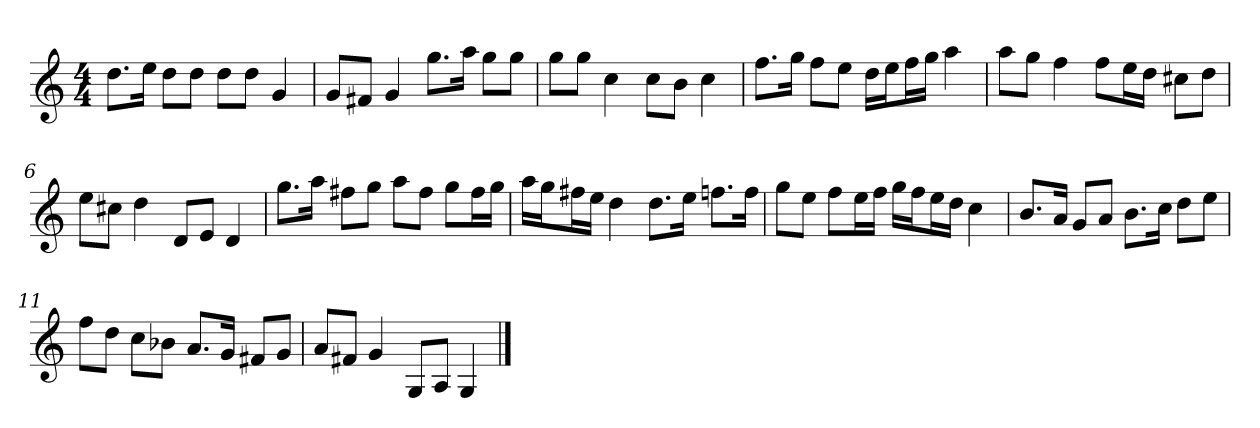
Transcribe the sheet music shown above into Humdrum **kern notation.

**kern
*part1
*staff1
*k[]
*M4/4
*MM120
=1
8.ddL
16eeJk
8ddL
8ddJ
8ddL
8ddJ
4g
=2
8gL
8f#XJ
4g
8.ggL
16aaJk
8ggL
8ggJ
=3
8ggL
8ggJ
4cc
8ccL
8bJ
4cc
=4
8.ffL
16ggJk
8ffL
8eeJ
16ddLL
16eeJ
16ffL
16ggJJ
4aa
=5
8aaL
8ggJ
4ff
8ffL
16eeL
16ddJJ
8cc#XL
8ddJ
=6
8eeL
8cc#XJ
4dd
8dL
8eJ
4d
=7
8.ggL
16aaJk
8ff#XL
8ggJ
8aaL
8ff#J
8ggL
16ff#L
16ggJJ
=8
16aaLL
16ggJ
16ff#XL
16eeJJ
4dd
8.ddL
16eeJk
8.ffnL
16ffJk
=9
8ggL
8eeJ
8ffL
16eeL
16ffJJ
16ggLL
16ffJ
16eeL
16ddJJ
4cc
=10
8.bL
16aJk
8gL
8aJ
8.bL
16ccJk
8ddL
8eeJ
=11
8ffL
8ddJ
8ccL
8b-XJ
8.aL
16gJk
8f#XL
8gJ
=12
8aL
8f#XJ
4g
8GL
8AJ
4G
==
*-
